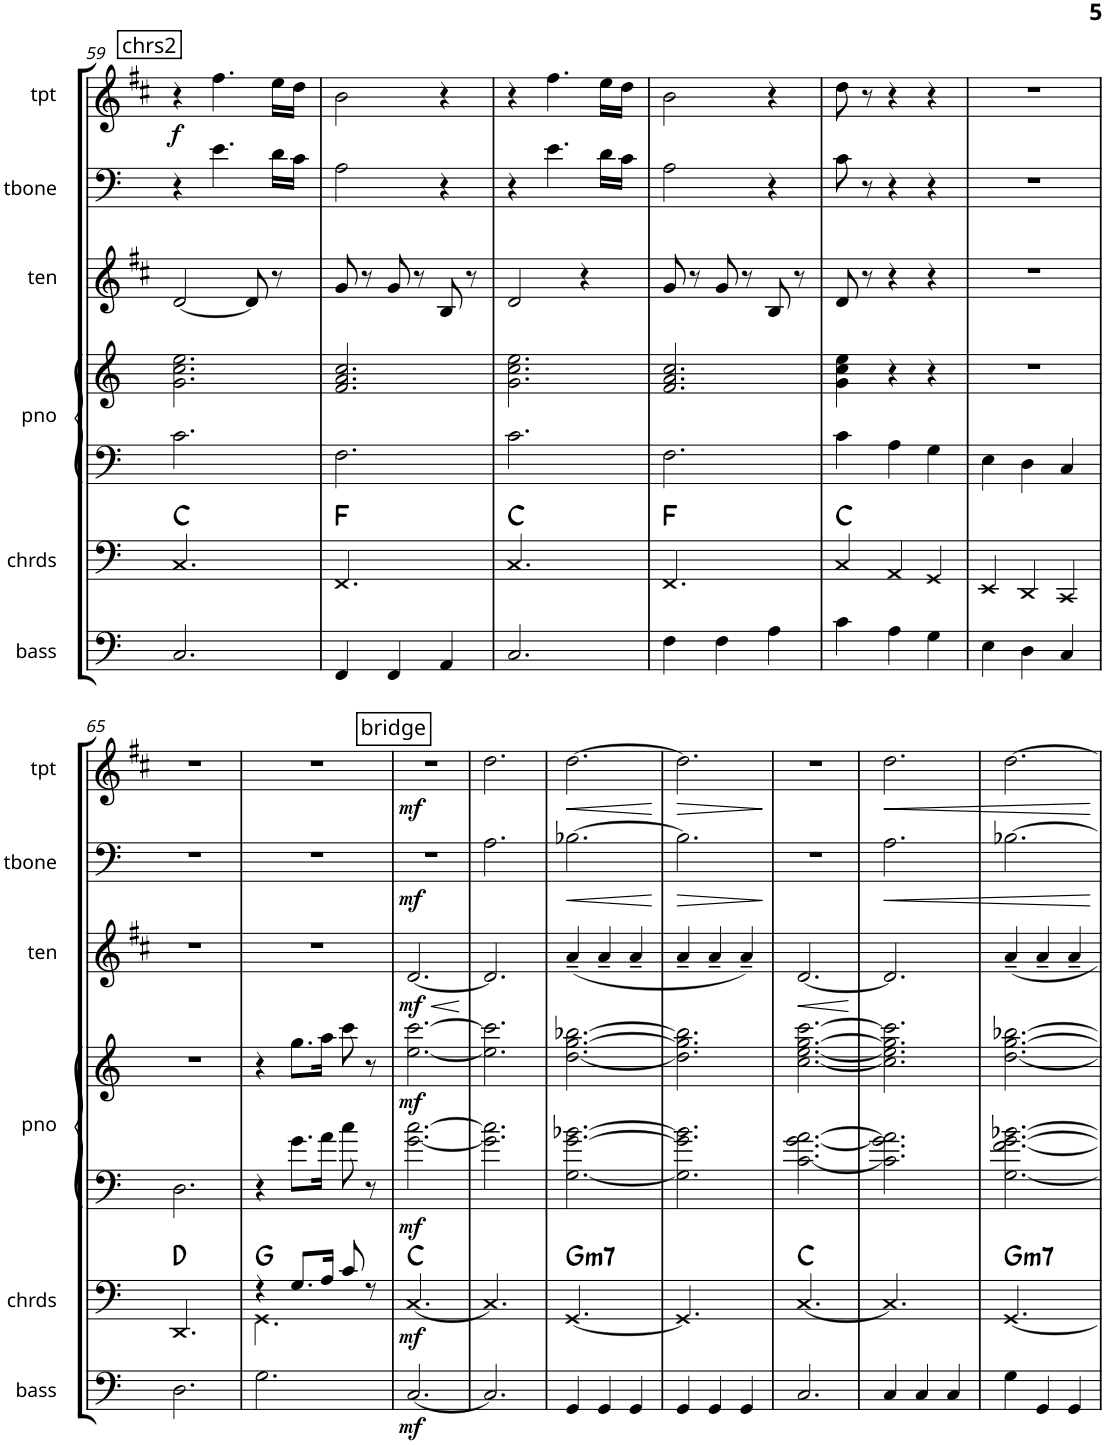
**kern	**dynam	**kern	**dynam	**harte	**kern	**kern	**dynam	**kern	**dynam	**kern	**dynam	**kern	**dynam
*part6	*part6	*part5	*part5	*part5	*part4	*part4	*part4	*part3	*part3	*part2	*part2	*part1	*part1
*staff7	*staff7	*staff6	*staff6	*	*staff5	*staff4	*staff4/5	*staff3	*staff3	*staff2	*staff2	*staff1	*staff1
*I"bass	*	*I"chords	*	*	*I"piano	*	*	*I"tenor	*	*I"tbone	*	*I"tpt	*
*I'bass	*	*I'chrds	*	*	*I'pno	*	*	*I'ten	*	*I'tbone	*	*I'tpt	*
!!LO:PB:g=z
*clefF4	*	*clefF4	*	*	*clefF4	*clefG2	*	*clefG2	*	*clefF4	*	*clefG2	*
*Trd7c12	*	*	*	*	*Trd7c12	*Trd7c12	*	*Trd1c2	*	*	*	*Trd1c2	*
*k[]	*	*k[]	*	*	*k[]	*k[]	*	*k[f#c#]	*	*k[]	*	*k[f#c#]	*
*	*	*	*	*	*	*	*	*D:	*	*	*	*D:	*
*M3/4	*	*M3/4	*	*	*M3/4	*M3/4	*	*M3/4	*	*M3/4	*	*M3/4	*
!!LO:REH:place=s1:a:cj:fs=11:t=chrs2
=59	=59	=59	=59	=59	=59	=59	=59	=59	=59	=59	=59	=59	=59
!	!	!	!	!	!	!	!	!	!	!	!	!	!LO:DY:b
2.C/	.	2.C/	.	C:maj	2.c\	2.g\ 2.cc\ 2.ee\	.	[2d/	.	4r	.	4r	f
.	.	.	.	.	.	.	.	.	.	4.e\	.	4.ff#\	.
.	.	.	.	.	.	.	.	8d/]	.	.	.	.	.
.	.	.	.	.	.	.	.	8r	.	16d\LL	.	16ee\LL	.
.	.	.	.	.	.	.	.	.	.	16c\JJ	.	16dd\JJ	.
=60	=60	=60	=60	=60	=60	=60	=60	=60	=60	=60	=60	=60	=60
4FF/	.	2.FF/	.	F:maj	2.F\	2.f/ 2.a/ 2.cc/	.	8g/	.	2A\	.	2b\	.
.	.	.	.	.	.	.	.	8r	.	.	.	.	.
4FF/	.	.	.	.	.	.	.	8g/	.	.	.	.	.
.	.	.	.	.	.	.	.	8r	.	.	.	.	.
4AA/	.	.	.	.	.	.	.	8B/	.	4r	.	4r	.
.	.	.	.	.	.	.	.	8r	.	.	.	.	.
=61	=61	=61	=61	=61	=61	=61	=61	=61	=61	=61	=61	=61	=61
2.C/	.	2.C/	.	C:maj	2.c\	2.g\ 2.cc\ 2.ee\	.	2d/	.	4r	.	4r	.
.	.	.	.	.	.	.	.	.	.	4.e\	.	4.ff#\	.
.	.	.	.	.	.	.	.	4r	.	.	.	.	.
.	.	.	.	.	.	.	.	.	.	16d\LL	.	16ee\LL	.
.	.	.	.	.	.	.	.	.	.	16c\JJ	.	16dd\JJ	.
=62	=62	=62	=62	=62	=62	=62	=62	=62	=62	=62	=62	=62	=62
4F\	.	2.FF/	.	F:maj	2.F\	2.f/ 2.a/ 2.cc/	.	8g/	.	2A\	.	2b\	.
.	.	.	.	.	.	.	.	8r	.	.	.	.	.
4F\	.	.	.	.	.	.	.	8g/	.	.	.	.	.
.	.	.	.	.	.	.	.	8r	.	.	.	.	.
4A\	.	.	.	.	.	.	.	8B/	.	4r	.	4r	.
.	.	.	.	.	.	.	.	8r	.	.	.	.	.
=63	=63	=63	=63	=63	=63	=63	=63	=63	=63	=63	=63	=63	=63
4c\	.	4C/	.	C:maj	4c\	4g\ 4cc\ 4ee\	.	8d/	.	8c\	.	8dd\	.
.	.	.	.	.	.	.	.	8r	.	8r	.	8r	.
4A\	.	4AA/	.	.	4A\	4r	.	4r	.	4r	.	4r	.
4G\	.	4GG/	.	.	4G\	4r	.	4r	.	4r	.	4r	.
=64	=64	=64	=64	=64	=64	=64	=64	=64	=64	=64	=64	=64	=64
4E\	.	4EE/	.	.	4E\	2.r	.	2.r	.	2.r	.	2.r	.
4D\	.	4DD/	.	.	4D\	.	.	.	.	.	.	.	.
4C/	.	4CC/	.	.	4C/	.	.	.	.	.	.	.	.
!!LO:LB:g=z
=65	=65	=65	=65	=65	=65	=65	=65	=65	=65	=65	=65	=65	=65
2.D\	.	2.DD/	.	D:maj	2.D\	2.r	.	2.r	.	2.r	.	2.r	.
=66	=66	=66	=66	=66	=66	=66	=66	=66	=66	=66	=66	=66	=66
*	*	*^	*	*	*	*	*	*	*	*	*	*	*
2.G\	.	4r	2.GG\	.	G:maj	4r	4r	.	2.r	.	2.r	.	2.r	.
.	.	8.G/L	.	.	.	8.g\L	8.gg\L	.	.	.	.	.	.	.
.	.	16A/Jk	.	.	.	16a\Jk	16aa\Jk	.	.	.	.	.	.	.
.	.	8c/	.	.	.	8cc\	8ccc\	.	.	.	.	.	.	.
.	.	8r	.	.	.	8r	8r	.	.	.	.	.	.	.
*	*	*v	*v	*	*	*	*	*	*	*	*	*	*	*
!!LO:REH:place=s1:a:cj:fs=11:t=bridge
=67	=67	=67	=67	=67	=67	=67	=67	=67	=67	=67	=67	=67	=67
!	!LO:DY:b	!	!LO:DY:b	!	!	!	!LO:DY:b=2	!	!LO:HP:b	!	!	!	!
!	!	!	!	!	!	!	!LO:DY:n=1:b	!	!LO:DY:n=1:b	!	!LO:DY:b	!	!LO:DY:b
[2.C/	mf	[2.C/	mf	C:maj	[2.g\ [2.cc\	[2.ee\ [2.ccc\	mf mf	[2.d/	< mf	2.r	mf	2.r	mf
.	.	.	.	.	.	.	.	.	[	.	.	.	.
=68	=68	=68	=68	=68	=68	=68	=68	=68	=68	=68	=68	=68	=68
2.C/]	.	2.C/]	.	.	2.g\] 2.cc\]	2.ee\] 2.ccc\]	.	2.d/]	.	2.A\	.	2.dd\	.
=69	=69	=69	=69	=69	=69	=69	=69	=69	=69	=69	=69	=69	=69
!	!	!	!	!LO:H:kt=m7	!	!	!	!	!	!	!LO:HP:b	!	!LO:HP:b
4GG/	.	[2.GG/	.	G:min7	[2.G\ [2.g\ [2.b-X\	[2.dd\ [2.gg\ [2.bb-X\	.	(4a~/	.	[2.B-X\	<	[2.dd\	<
4GG/	.	.	.	.	.	.	.	4a~/	.	.	.	.	.
4GG/	.	.	.	.	.	.	.	4a~/	.	.	.	.	.
.	.	.	.	.	.	.	.	.	.	.	[	.	[
=70	=70	=70	=70	=70	=70	=70	=70	=70	=70	=70	=70	=70	=70
!	!	!	!	!	!	!	!	!	!	!	!LO:HP:b	!	!LO:HP:b
4GG/	.	2.GG/]	.	.	2.G\] 2.g\] 2.b-\]	2.dd\] 2.gg\] 2.bb-\]	.	4a~/	.	2.B-\]	>	2.dd\]	>
4GG/	.	.	.	.	.	.	.	4a~/	.	.	.	.	.
4GG/	.	.	.	.	.	.	.	4a~/)	.	.	.	.	.
.	.	.	.	.	.	.	.	.	.	.	]	.	]
=71	=71	=71	=71	=71	=71	=71	=71	=71	=71	=71	=71	=71	=71
!	!	!	!	!	!	!	!	!	!LO:HP:b	!	!	!	!
2.C/	.	[2.C/	.	C:maj	[2.c\ [2.g\ [2.a\	[2.cc\ [2.ee\ [2.gg\ [2.ccc\	.	[2.d/	<	2.r	.	2.r	.
.	.	.	.	.	.	.	.	.	[	.	.	.	.
=72	=72	=72	=72	=72	=72	=72	=72	=72	=72	=72	=72	=72	=72
!	!	!	!	!	!	!	!	!	!	!	!LO:HP:b	!	!LO:HP:b
4C/	.	2.C/]	.	.	2.c\] 2.g\] 2.a\]	2.cc\] 2.ee\] 2.gg\] 2.ccc\]	.	2.d/]	.	2.A\	<	2.dd\	<
4C/	.	.	.	.	.	.	.	.	.	.	.	.	.
4C/	.	.	.	.	.	.	.	.	.	.	.	.	.
=73	=73	=73	=73	=73	=73	=73	=73	=73	=73	=73	=73	=73	=73
!	!	!	!	!LO:H:kt=m7	!	!	!	!	!	!	!	!	!
4G\	.	[2.GG/	.	G:min7	[2.G\ [2.f\ [2.g\ [2.b-X\	[2.dd\ [2.gg\ [2.bb-X\	.	4a~/	.	[2.B-X\	.	[2.dd\	.
4GG/	.	.	.	.	.	.	.	4a~/	.	.	.	.	.
4GG/	.	.	.	.	.	.	.	4a~/	.	.	.	.	.
.	.	.	.	.	.	.	.	.	.	.	[	.	[
=	=	=	=	=	=	=	=	=	=	=	=	=	=
*-	*-	*-	*-	*-	*-	*-	*-	*-	*-	*-	*-	*-	*-
